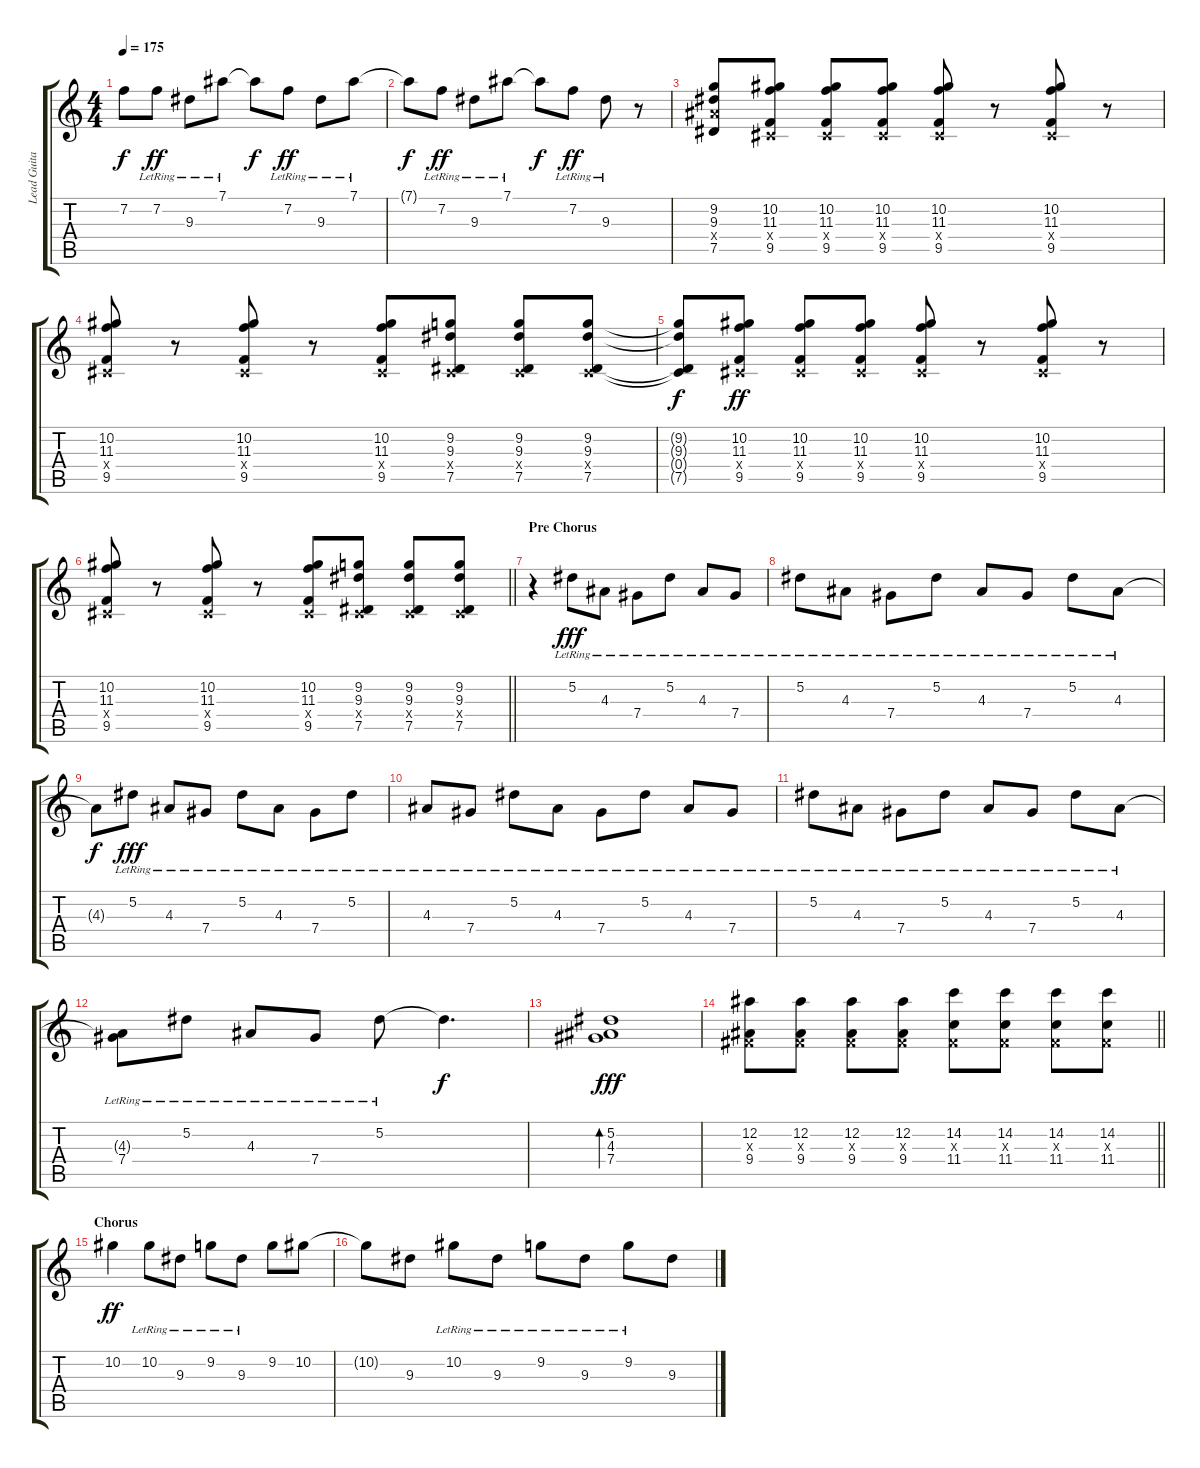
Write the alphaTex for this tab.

\track ("Lead Guitar | Josh" "Lead Guita") {instrument overdrivenguitar}
\staff {score tabs}
\tuning (Eb4 Bb3 Gb3 Db3 Ab2 Db2) {hide}
\ts (4 4)
\tempo 175
\clef g2
\ks c
7.2{t}.8{dy f} 7.2{lr}.8{dy ff} 9.3{lr}.8 7.1{lr}.8 7.1{t}.8{dy f} 7.2{lr}.8{dy ff} 9.3{lr}.8 7.1{lr}.8 |
7.1{t}.8{dy f} 7.2{lr}.8{dy ff} 9.3{lr}.8 7.1{lr}.8 7.1{t}.8{dy f} 7.2{lr}.8{dy ff} 9.3{lr}.8 r.8 |
(9.2 9.3 9.4{x} 7.5).8{instrument overdrivenguitar} (10.2 11.3 0.4{x} 9.5).8 (10.2 11.3 0.4{x} 9.5).8 (10.2 11.3 0.4{x} 9.5).8 (10.2 11.3 0.4{x} 9.5).8 r.8 (10.2 11.3 0.4{x} 9.5).8 r.8 |
(10.2 11.3 0.4{x} 9.5).8 r.8 (10.2 11.3 0.4{x} 9.5).8 r.8 (10.2 11.3 0.4{x} 9.5).8 (9.2 9.3 0.4{x} 7.5).8 (9.2 9.3 0.4{x} 7.5).8 (9.2 9.3 0.4{x} 7.5).8 |
(9.2{t} 9.3{t} 0.4{t} 7.5{t}).8{dy f} (10.2 11.3 0.4{x} 9.5).8{dy ff} (10.2 11.3 0.4{x} 9.5).8 (10.2 11.3 0.4{x} 9.5).8 (10.2 11.3 0.4{x} 9.5).8 r.8 (10.2 11.3 0.4{x} 9.5).8 r.8 |
\barLineRight lightlight
(10.2 11.3 0.4{x} 9.5).8 r.8 (10.2 11.3 0.4{x} 9.5).8 r.8 (10.2 11.3 0.4{x} 9.5).8 (9.2 9.3 0.4{x} 7.5).8 (9.2 9.3 0.4{x} 7.5).8 (9.2 9.3 0.4{x} 7.5).8 |
\section ("" "Pre Chorus")
r.4{instrument electricguitarjazz} 5.2{lr}.8{dy fff} 4.3{lr}.8 7.4{lr}.8 5.2{lr}.8 4.3{lr}.8 7.4{lr}.8 |
5.2{lr}.8 4.3{lr}.8 7.4{lr}.8 5.2{lr}.8 4.3{lr}.8 7.4{lr}.8 5.2{lr}.8 4.3{lr}.8 |
4.3{t}.8{dy f} 5.2{lr}.8{dy fff} 4.3{lr}.8 7.4{lr}.8 5.2{lr}.8 4.3{lr}.8 7.4{lr}.8 5.2{lr}.8 |
4.3{lr}.8 7.4{lr}.8 5.2{lr}.8 4.3{lr}.8 7.4{lr}.8 5.2{lr}.8 4.3{lr}.8 7.4{lr}.8 |
5.2{lr}.8 4.3{lr}.8 7.4{lr}.8 5.2{lr}.8 4.3{lr}.8 7.4{lr}.8 5.2{lr}.8 4.3{lr}.8 |
(4.3{t} 7.4{lr}).8 5.2{lr}.8 4.3{lr}.8 7.4{lr}.8 5.2{lr}.8 5.2{t}.4{d dy f} |
(5.2 4.3 7.4).1{bd 240 dy fff instrument overdrivenguitar} |
\barLineRight lightlight
(12.2 0.3{x} 9.4).8 (12.2 0.3{x} 9.4).8 (12.2 0.3{x} 9.4).8 (12.2 0.3{x} 9.4).8 (14.2 0.3{x} 11.4).8 (14.2 0.3{x} 11.4).8 (14.2 0.3{x} 11.4).8 (14.2 0.3{x} 11.4).8 |
\section ("" "Chorus")
10.2.4{dy ff} 10.2{lr}.8 9.3{lr}.8 9.2{lr}.8 9.3{lr}.8 9.2.8 10.2.8 |
10.2{t}.8 9.3.8 10.2{lr}.8 9.3{lr}.8 9.2{lr}.8 9.3{lr}.8 9.2{lr}.8 9.3.8
